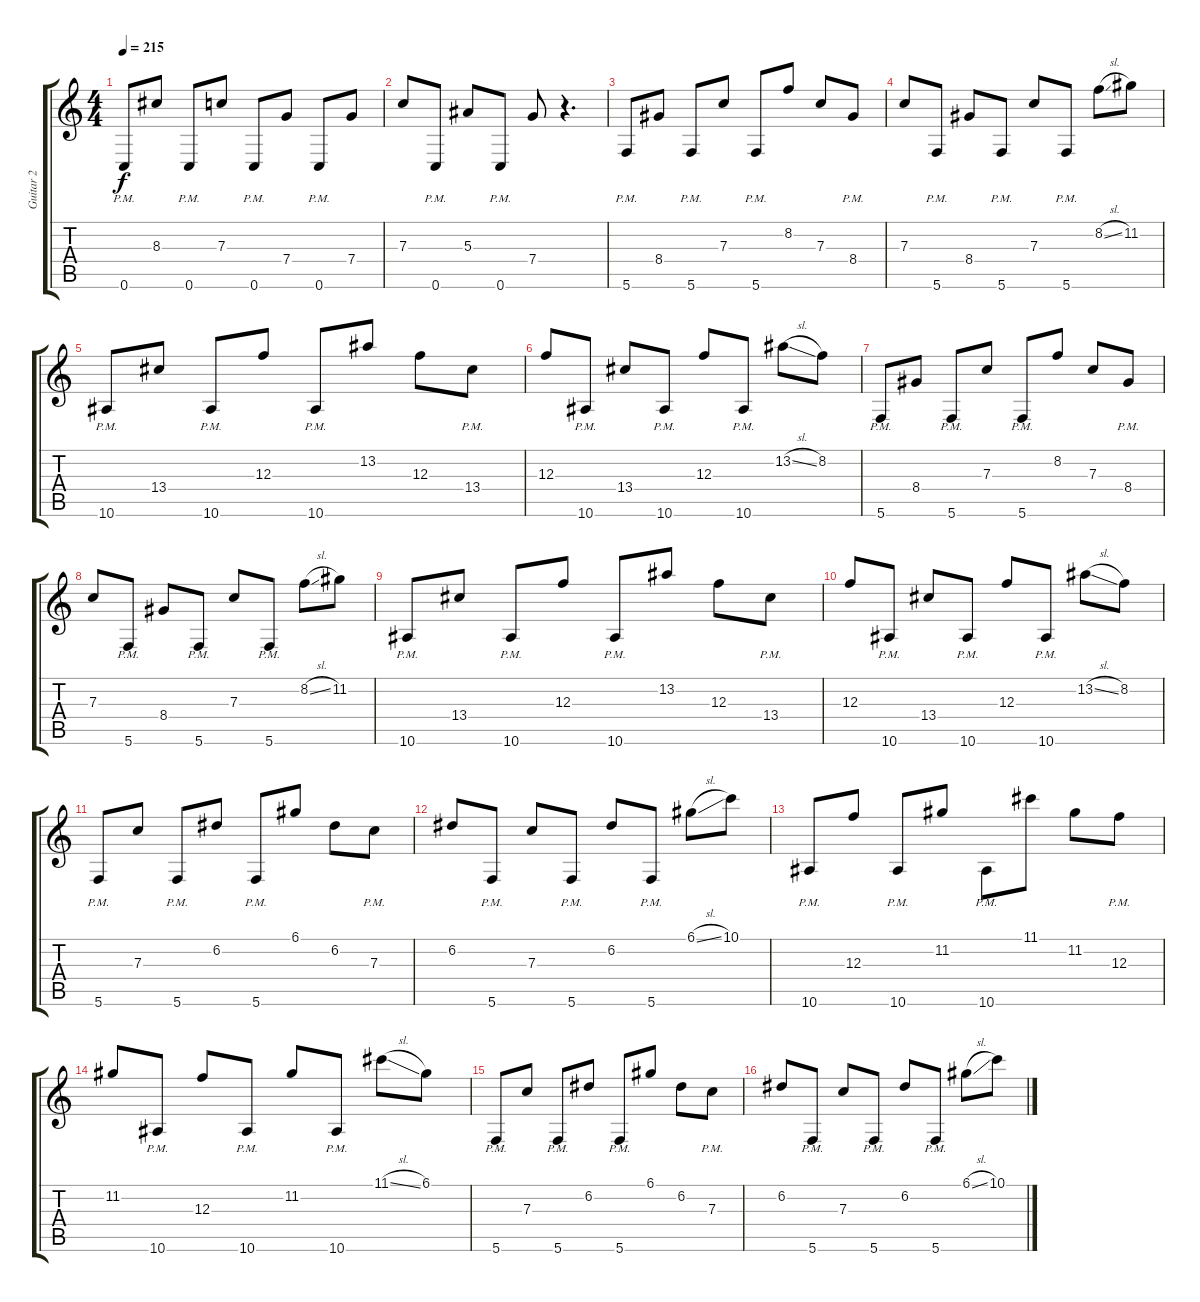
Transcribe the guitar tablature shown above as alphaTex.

\track ("Guitar 2" "Guitar 2") {instrument distortionguitar}
\staff {score tabs}
\tuning (D4 A3 F3 C3 G2 C2) {hide}
\ts (4 4)
\tempo 215
\clef g2
\ks c
0.6{pm}.8{dy f} 8.3.8 0.6{pm}.8 7.3.8 0.6{pm}.8 7.4.8 0.6{pm}.8 7.4.8 |
7.3.8 0.6{pm}.8 5.3.8 0.6{pm}.8 7.4.8 r.4{d} |
5.6{pm}.8 8.4.8 5.6{pm}.8 7.3.8 5.6{pm}.8 8.2.8 7.3.8 8.4{pm}.8 |
7.3.8 5.6{pm}.8 8.4.8 5.6{pm}.8 7.3.8 5.6{pm}.8 8.2{sl}.8 11.2.8 |
10.6{pm}.8 13.4.8 10.6{pm}.8 12.3.8 10.6{pm}.8 13.2.8 12.3.8 13.4{pm}.8 |
12.3.8 10.6{pm}.8 13.4.8 10.6{pm}.8 12.3.8 10.6{pm}.8 13.2{sl}.8 8.2.8 |
5.6{pm}.8 8.4.8 5.6{pm}.8 7.3.8 5.6{pm}.8 8.2.8 7.3.8 8.4{pm}.8 |
7.3.8 5.6{pm}.8 8.4.8 5.6{pm}.8 7.3.8 5.6{pm}.8 8.2{sl}.8 11.2.8 |
10.6{pm}.8 13.4.8 10.6{pm}.8 12.3.8 10.6{pm}.8 13.2.8 12.3.8 13.4{pm}.8 |
12.3.8 10.6{pm}.8 13.4.8 10.6{pm}.8 12.3.8 10.6{pm}.8 13.2{sl}.8 8.2.8 |
5.6{pm}.8 7.3.8 5.6{pm}.8 6.2.8 5.6{pm}.8 6.1.8 6.2.8 7.3{pm}.8 |
6.2.8 5.6{pm}.8 7.3.8 5.6{pm}.8 6.2.8 5.6{pm}.8 6.1{sl}.8 10.1.8 |
10.6{pm}.8 12.3.8 10.6{pm}.8 11.2.8 10.6{pm}.8 11.1.8 11.2.8 12.3{pm}.8 |
11.2.8 10.6{pm}.8 12.3.8 10.6{pm}.8 11.2.8 10.6{pm}.8 11.1{sl}.8 6.1.8 |
5.6{pm}.8 7.3.8 5.6{pm}.8 6.2.8 5.6{pm}.8 6.1.8 6.2.8 7.3{pm}.8 |
6.2.8 5.6{pm}.8 7.3.8 5.6{pm}.8 6.2.8 5.6{pm}.8 6.1{sl}.8 10.1.8
